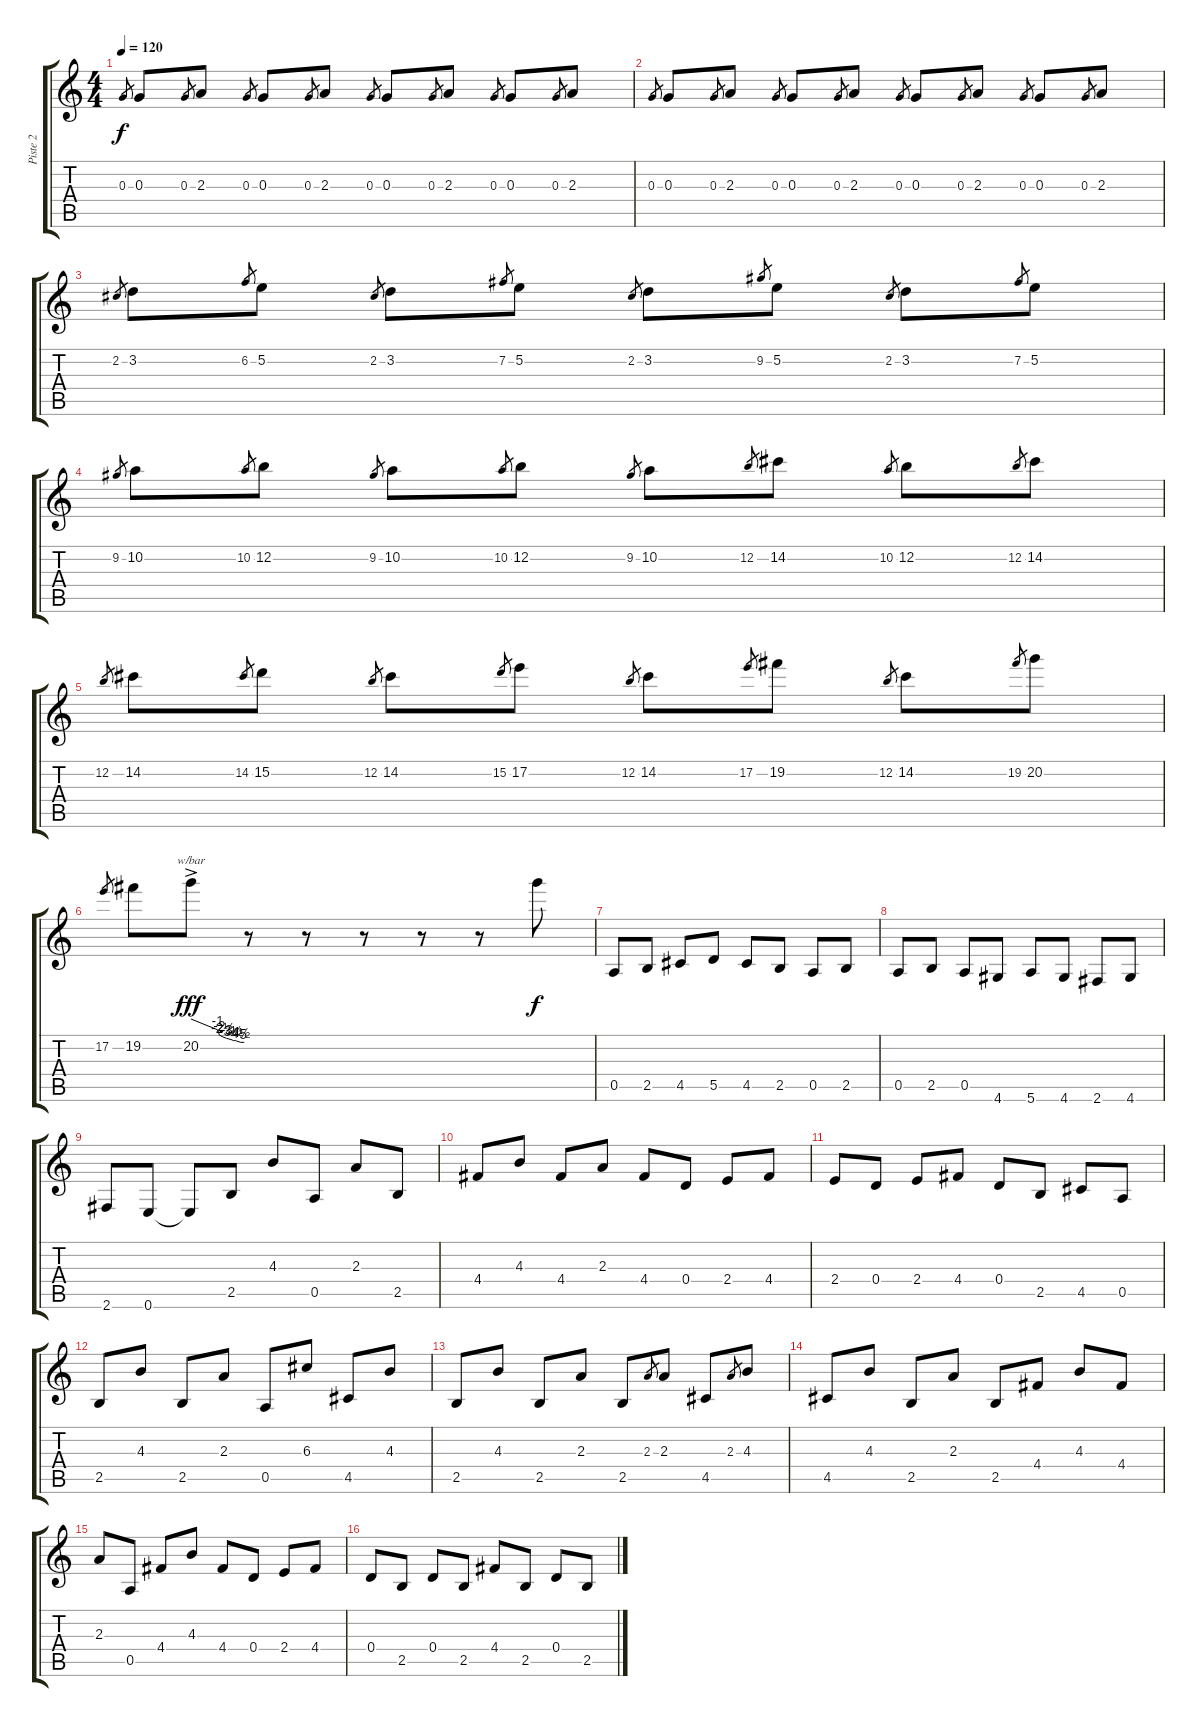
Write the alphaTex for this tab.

\track ("Piste 2" "Piste 2") {instrument acousticguitarsteel}
\staff {score tabs}
\tuning (E4 B3 G3 D3 A2 E2) {hide}
\ts (4 4)
\tempo 120
\clef g2
\ks c
0.3.8{gr dy f} 0.3.8 0.3.8{gr} 2.3.8 0.3.8{gr} 0.3.8 0.3.8{gr} 2.3.8 0.3.8{gr} 0.3.8 0.3.8{gr} 2.3.8 0.3.8{gr} 0.3.8 0.3.8{gr} 2.3.8 |
0.3.8{gr} 0.3.8 0.3.8{gr} 2.3.8 0.3.8{gr} 0.3.8 0.3.8{gr} 2.3.8 0.3.8{gr} 0.3.8 0.3.8{gr} 2.3.8 0.3.8{gr} 0.3.8 0.3.8{gr} 2.3.8 |
2.2.8{gr} 3.2.8 6.2.8{gr} 5.2.8 2.2.8{gr} 3.2.8 7.2.8{gr} 5.2.8 2.2.8{gr} 3.2.8 9.2.8{gr} 5.2.8 2.2.8{gr} 3.2.8 7.2.8{gr} 5.2.8 |
9.2.8{gr} 10.2.8 10.2.8{gr} 12.2.8 9.2.8{gr} 10.2.8 10.2.8{gr} 12.2.8 9.2.8{gr} 10.2.8 12.2.8{gr} 14.2.8 10.2.8{gr} 12.2.8 12.2.8{gr} 14.2.8 |
12.2.8{gr} 14.2.8 14.2.8{gr} 15.2.8 12.2.8{gr} 14.2.8 15.2.8{gr} 17.2.8 12.2.8{gr} 14.2.8 17.2.8{gr} 19.2.8 12.2.8{gr} 14.2.8 19.2.8{gr} 20.2.8 |
17.2.8{gr} 19.2.8 20.2{ac}.8{tbe (custom default 0 0 30 -4 32 -8 36 -10 40 -12 45 -14 48 -16 50 -16 53 -18 56 -20 60 -20) dy fff} r.8 r.8 r.8 r.8 r.8 20.2{t}.8{dy f} |
0.5.8 2.5.8 4.5.8 5.5.8 4.5.8 2.5.8 0.5.8 2.5.8 |
0.5.8 2.5.8 0.5.8 4.6.8 5.6.8 4.6.8 2.6.8 4.6.8 |
2.6.8 0.6.8 0.6{t}.8 2.5.8 4.3.8 0.5.8 2.3.8 2.5.8 |
4.4.8 4.3.8 4.4.8 2.3.8 4.4.8 0.4.8 2.4.8 4.4.8 |
2.4.8 0.4.8 2.4.8 4.4.8 0.4.8 2.5.8 4.5.8 0.5.8 |
2.5.8 4.3.8 2.5.8 2.3.8 0.5.8 6.3.8 4.5.8 4.3.8 |
2.5.8 4.3.8 2.5.8 2.3.8 2.5.8 2.3.8{gr} 2.3.8 4.5.8 2.3.8{gr} 4.3.8 |
4.5.8 4.3.8 2.5.8 2.3.8 2.5.8 4.4.8 4.3.8 4.4.8 |
2.3.8 0.5.8 4.4.8 4.3.8 4.4.8 0.4.8 2.4.8 4.4.8 |
0.4.8 2.5.8 0.4.8 2.5.8 4.4.8 2.5.8 0.4.8 2.5.8
